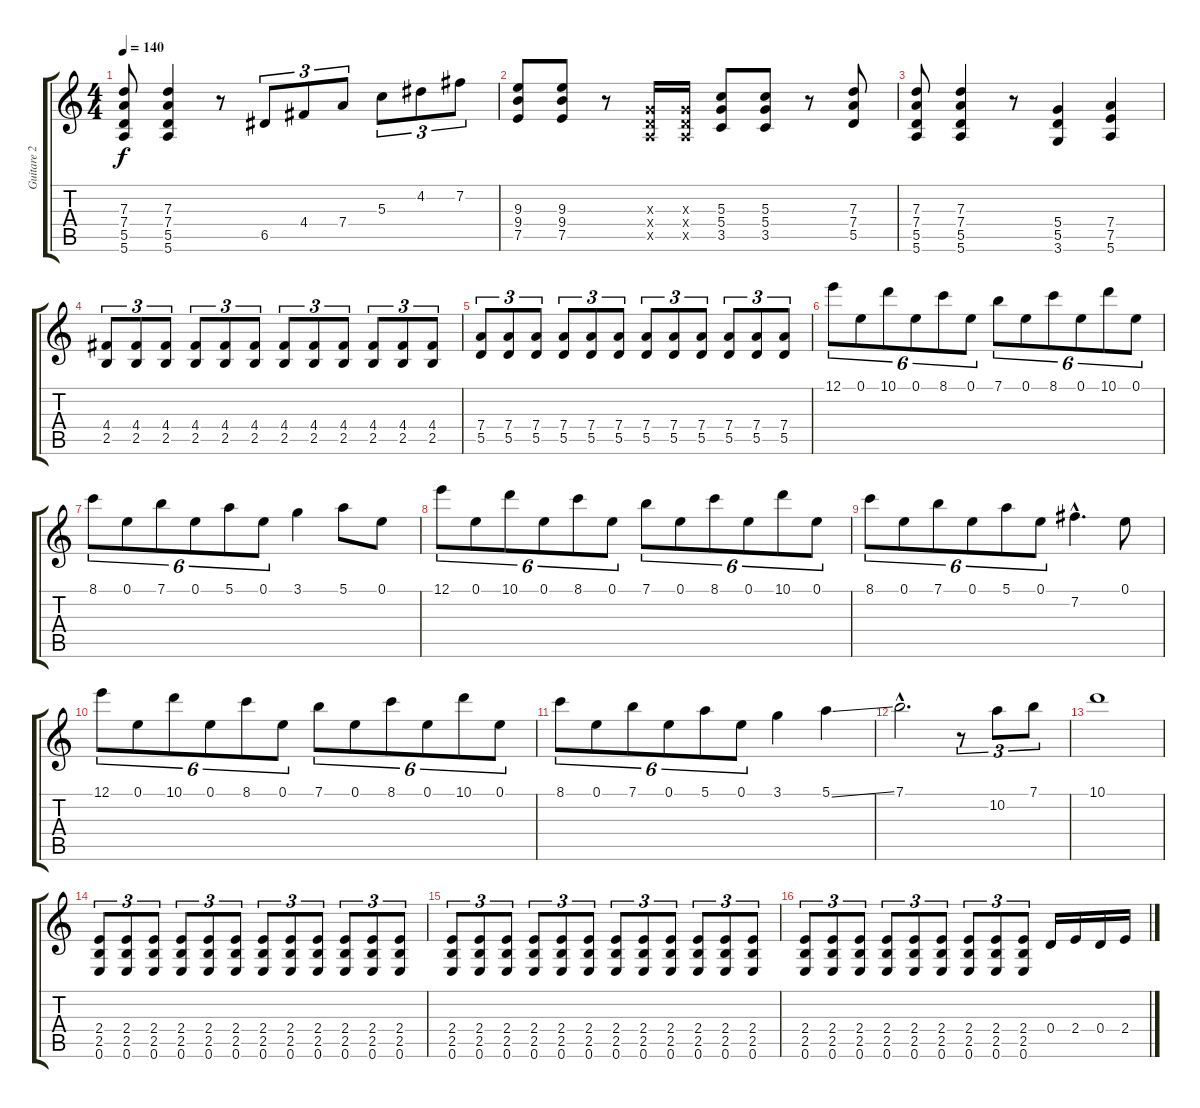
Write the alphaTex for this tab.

\track ("Guitare 2" "Guitare 2") {instrument distortionguitar}
\staff {score tabs}
\tuning (E4 B3 G3 D3 A2 E2) {hide}
\ts (4 4)
\tempo 140
\clef g2
\ks c
(7.3 7.4 5.5 5.6).8{dy f} (7.3 7.4 5.5 5.6).4 r.8 6.5.8{tu (3 2)} 4.4.8{tu (3 2)} 7.4.8{tu (3 2)} 5.3.8{tu (3 2)} 4.2.8{tu (3 2)} 7.2.8{tu (3 2)} |
(9.3 9.4 7.5).8 (9.3 9.4 7.5).8 r.8 (0.3{x} 0.4{x} 0.5{x}).16 (0.3{x} 0.4{x} 0.5{x}).16 (5.3 5.4 3.5).8 (5.3 5.4 3.5).8 r.8 (7.3 7.4 5.5).8 |
(7.3 7.4 5.5 5.6).8 (7.3 7.4 5.5 5.6).4 r.8 (5.4 5.5 3.6).4 (7.4 7.5 5.6).4 |
(4.4 2.5).8{tu (3 2)} (4.4 2.5).8{tu (3 2)} (4.4 2.5).8{tu (3 2)} (4.4 2.5).8{tu (3 2)} (4.4 2.5).8{tu (3 2)} (4.4 2.5).8{tu (3 2)} (4.4 2.5).8{tu (3 2)} (4.4 2.5).8{tu (3 2)} (4.4 2.5).8{tu (3 2)} (4.4 2.5).8{tu (3 2)} (4.4 2.5).8{tu (3 2)} (4.4 2.5).8{tu (3 2)} |
(7.4 5.5).8{tu (3 2)} (7.4 5.5).8{tu (3 2)} (7.4 5.5).8{tu (3 2)} (7.4 5.5).8{tu (3 2)} (7.4 5.5).8{tu (3 2)} (7.4 5.5).8{tu (3 2)} (7.4 5.5).8{tu (3 2)} (7.4 5.5).8{tu (3 2)} (7.4 5.5).8{tu (3 2)} (7.4 5.5).8{tu (3 2)} (7.4 5.5).8{tu (3 2)} (7.4 5.5).8{tu (3 2)} |
12.1.8{tu (6 4)} 0.1.8{tu (6 4)} 10.1.8{tu (6 4)} 0.1.8{tu (6 4)} 8.1.8{tu (6 4)} 0.1.8{tu (6 4)} 7.1.8{tu (6 4)} 0.1.8{tu (6 4)} 8.1.8{tu (6 4)} 0.1.8{tu (6 4)} 10.1.8{tu (6 4)} 0.1.8{tu (6 4)} |
8.1.8{tu (6 4)} 0.1.8{tu (6 4)} 7.1.8{tu (6 4)} 0.1.8{tu (6 4)} 5.1.8{tu (6 4)} 0.1.8{tu (6 4)} 3.1.4 5.1.8 0.1.8 |
12.1.8{tu (6 4)} 0.1.8{tu (6 4)} 10.1.8{tu (6 4)} 0.1.8{tu (6 4)} 8.1.8{tu (6 4)} 0.1.8{tu (6 4)} 7.1.8{tu (6 4)} 0.1.8{tu (6 4)} 8.1.8{tu (6 4)} 0.1.8{tu (6 4)} 10.1.8{tu (6 4)} 0.1.8{tu (6 4)} |
8.1.8{tu (6 4)} 0.1.8{tu (6 4)} 7.1.8{tu (6 4)} 0.1.8{tu (6 4)} 5.1.8{tu (6 4)} 0.1.8{tu (6 4)} 7.2{hac}.4{d} 0.1.8 |
12.1.8{tu (6 4)} 0.1.8{tu (6 4)} 10.1.8{tu (6 4)} 0.1.8{tu (6 4)} 8.1.8{tu (6 4)} 0.1.8{tu (6 4)} 7.1.8{tu (6 4)} 0.1.8{tu (6 4)} 8.1.8{tu (6 4)} 0.1.8{tu (6 4)} 10.1.8{tu (6 4)} 0.1.8{tu (6 4)} |
8.1.8{tu (6 4)} 0.1.8{tu (6 4)} 7.1.8{tu (6 4)} 0.1.8{tu (6 4)} 5.1.8{tu (6 4)} 0.1.8{tu (6 4)} 3.1.4 5.1{ss}.4 |
7.1{hac}.2{d} r.8{tu (3 2)} 10.2.8{tu (3 2)} 7.1.8{tu (3 2)} |
10.1.1 |
(2.4 2.5 0.6).8{tu (3 2)} (2.4 2.5 0.6).8{tu (3 2)} (2.4 2.5 0.6).8{tu (3 2)} (2.4 2.5 0.6).8{tu (3 2)} (2.4 2.5 0.6).8{tu (3 2)} (2.4 2.5 0.6).8{tu (3 2)} (2.4 2.5 0.6).8{tu (3 2)} (2.4 2.5 0.6).8{tu (3 2)} (2.4 2.5 0.6).8{tu (3 2)} (2.4 2.5 0.6).8{tu (3 2)} (2.4 2.5 0.6).8{tu (3 2)} (2.4 2.5 0.6).8{tu (3 2)} |
(2.4 2.5 0.6).8{tu (3 2)} (2.4 2.5 0.6).8{tu (3 2)} (2.4 2.5 0.6).8{tu (3 2)} (2.4 2.5 0.6).8{tu (3 2)} (2.4 2.5 0.6).8{tu (3 2)} (2.4 2.5 0.6).8{tu (3 2)} (2.4 2.5 0.6).8{tu (3 2)} (2.4 2.5 0.6).8{tu (3 2)} (2.4 2.5 0.6).8{tu (3 2)} (2.4 2.5 0.6).8{tu (3 2)} (2.4 2.5 0.6).8{tu (3 2)} (2.4 2.5 0.6).8{tu (3 2)} |
(2.4 2.5 0.6).8{tu (3 2)} (2.4 2.5 0.6).8{tu (3 2)} (2.4 2.5 0.6).8{tu (3 2)} (2.4 2.5 0.6).8{tu (3 2)} (2.4 2.5 0.6).8{tu (3 2)} (2.4 2.5 0.6).8{tu (3 2)} (2.4 2.5 0.6).8{tu (3 2)} (2.4 2.5 0.6).8{tu (3 2)} (2.4 2.5 0.6).8{tu (3 2)} 0.4.16 2.4.16 0.4.16 2.4.16
